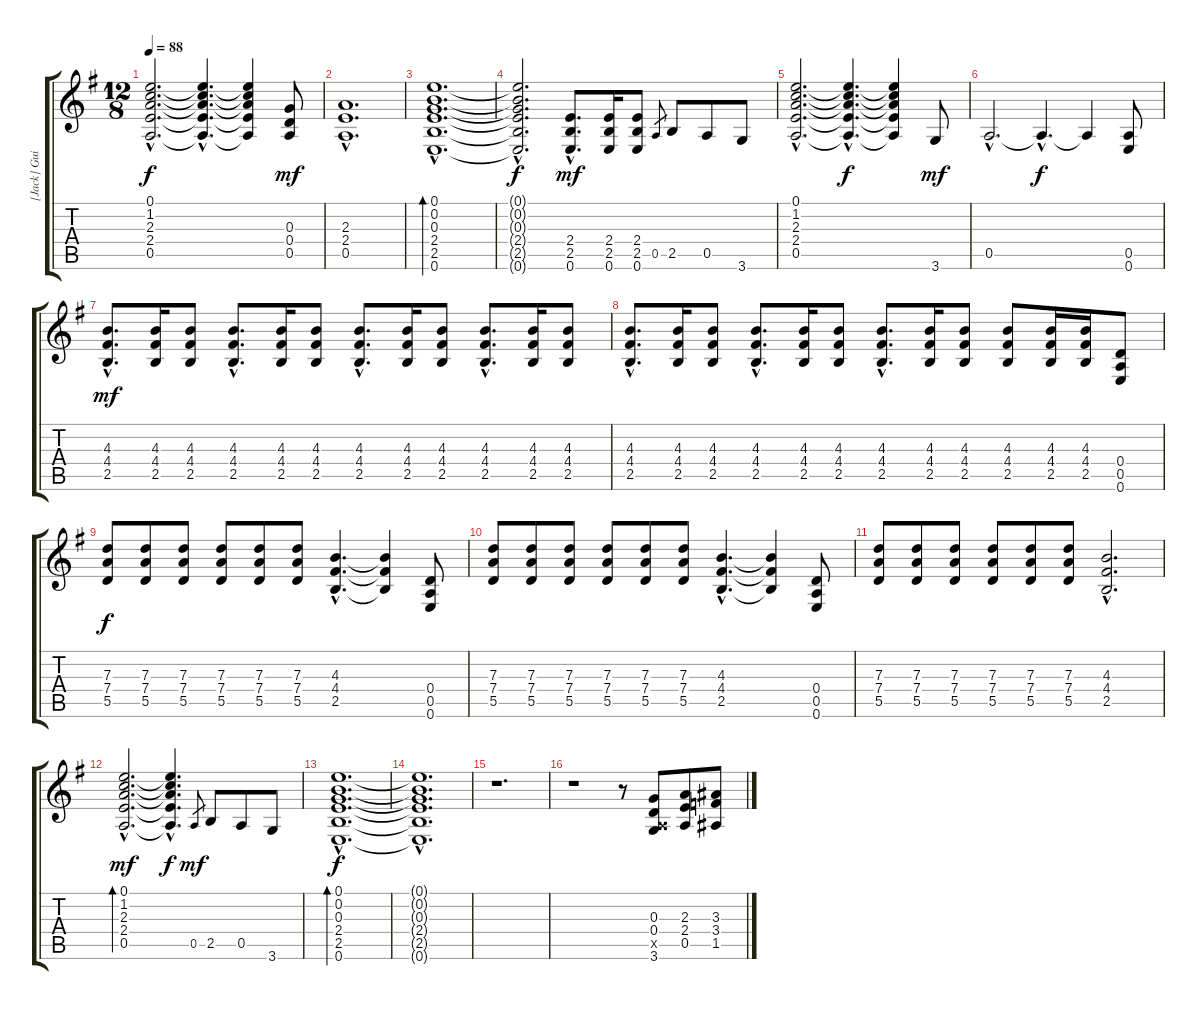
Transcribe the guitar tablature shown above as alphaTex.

\track ("[Jack] Guitar 2" "[Jack] Gui") {instrument distortionguitar}
\staff {score tabs}
\tuning (E4 B3 G3 D3 A2 E2) {hide}
\ts (12 8)
\tempo 88
\clef g2
\ks g
(0.1{hac} 1.2{hac} 2.3{hac} 2.4{hac} 0.5{hac}).2{d dy f} (0.1{hac t} 1.2{hac t} 2.3{hac t} 2.4{hac t} 0.5{hac t}).4{d} (0.1{t} 1.2{t} 2.3{t} 2.4{t} 0.5{t}).4 (0.3 0.4 0.5).8{dy mf} |
(2.3{hac} 2.4{hac} 0.5{hac}).1{d} |
(0.1{hac} 0.2{hac} 0.3{hac} 2.4{hac} 2.5{hac} 0.6{hac}).1{d bd 30} |
(0.1{hac t} 0.2{hac t} 0.3{hac t} 2.4{hac t} 2.5{hac t} 0.6{hac t}).2{d dy f} (2.4{hac} 2.5{hac} 0.6{hac}).8{d dy mf} (2.4 2.5 0.6).16 (2.4 2.5 0.6).8 0.5.8{gr} 2.5.8 0.5.8 3.6.8 |
(0.1{hac} 1.2{hac} 2.3{hac} 2.4{hac} 0.5{hac}).2{d} (0.1{hac t} 1.2{hac t} 2.3{hac t} 2.4{hac t} 0.5{hac t}).4{d dy f} (0.1{t} 1.2{t} 2.3{t} 2.4{t} 0.5{t}).4 3.6.8{dy mf} |
0.5{hac}.2{d} 0.5{hac t}.4{d dy f} 0.5{t}.4 (0.5 0.6).8 |
(4.3{hac} 4.4{hac} 2.5{hac}).8{d dy mf} (4.3 4.4 2.5).16 (4.3 4.4 2.5).8 (4.3{hac} 4.4{hac} 2.5{hac}).8{d} (4.3 4.4 2.5).16 (4.3 4.4 2.5).8 (4.3{hac} 4.4{hac} 2.5{hac}).8{d} (4.3 4.4 2.5).16 (4.3 4.4 2.5).8 (4.3{hac} 4.4{hac} 2.5{hac}).8{d} (4.3 4.4 2.5).16 (4.3 4.4 2.5).8 |
(4.3{hac} 4.4{hac} 2.5{hac}).8{d} (4.3 4.4 2.5).16 (4.3 4.4 2.5).8 (4.3{hac} 4.4{hac} 2.5{hac}).8{d} (4.3 4.4 2.5).16 (4.3 4.4 2.5).8 (4.3{hac} 4.4{hac} 2.5{hac}).8{d} (4.3 4.4 2.5).16 (4.3 4.4 2.5).8 (4.3 4.4 2.5).8 (4.3 4.4 2.5).16 (4.3 4.4 2.5).16 (0.4 0.5 0.6).8 |
(7.3 7.4 5.5).8{dy f} (7.3 7.4 5.5).8 (7.3 7.4 5.5).8 (7.3 7.4 5.5).8 (7.3 7.4 5.5).8 (7.3 7.4 5.5).8 (4.3{hac} 4.4{hac} 2.5{hac}).4{d} (4.3{t} 4.4{t} 2.5{t}).4 (0.4 0.5 0.6).8 |
(7.3 7.4 5.5).8 (7.3 7.4 5.5).8 (7.3 7.4 5.5).8 (7.3 7.4 5.5).8 (7.3 7.4 5.5).8 (7.3 7.4 5.5).8 (4.3{hac} 4.4{hac} 2.5{hac}).4{d} (4.3{t} 4.4{t} 2.5{t}).4 (0.4 0.5 0.6).8 |
(7.3 7.4 5.5).8 (7.3 7.4 5.5).8 (7.3 7.4 5.5).8 (7.3 7.4 5.5).8 (7.3 7.4 5.5).8 (7.3 7.4 5.5).8 (4.3{hac} 4.4{hac} 2.5{hac}).2{d} |
(0.1{hac} 1.2{hac} 2.3{hac} 2.4{hac} 0.5{hac}).2{d bd 30 dy mf} (0.1{hac t} 1.2{hac t} 2.3{hac t} 2.4{hac t} 0.5{hac t}).4{d dy f} 0.5.8{gr dy mf} 2.5.8 0.5.8 3.6.8 |
(0.1{hac} 0.2{hac} 0.3{hac} 2.4{hac} 2.5{hac} 0.6{hac}).1{d bd 30 dy f} |
(0.1{hac t} 0.2{hac t} 0.3{hac t} 2.4{hac t} 2.5{hac t} 0.6{hac t}).1{d} |
r.1{d} |
r.1 r.8 (0.3 0.4 0.5{x} 3.6).8 (2.3 2.4 0.5).8 (3.3 3.4 1.5).8
